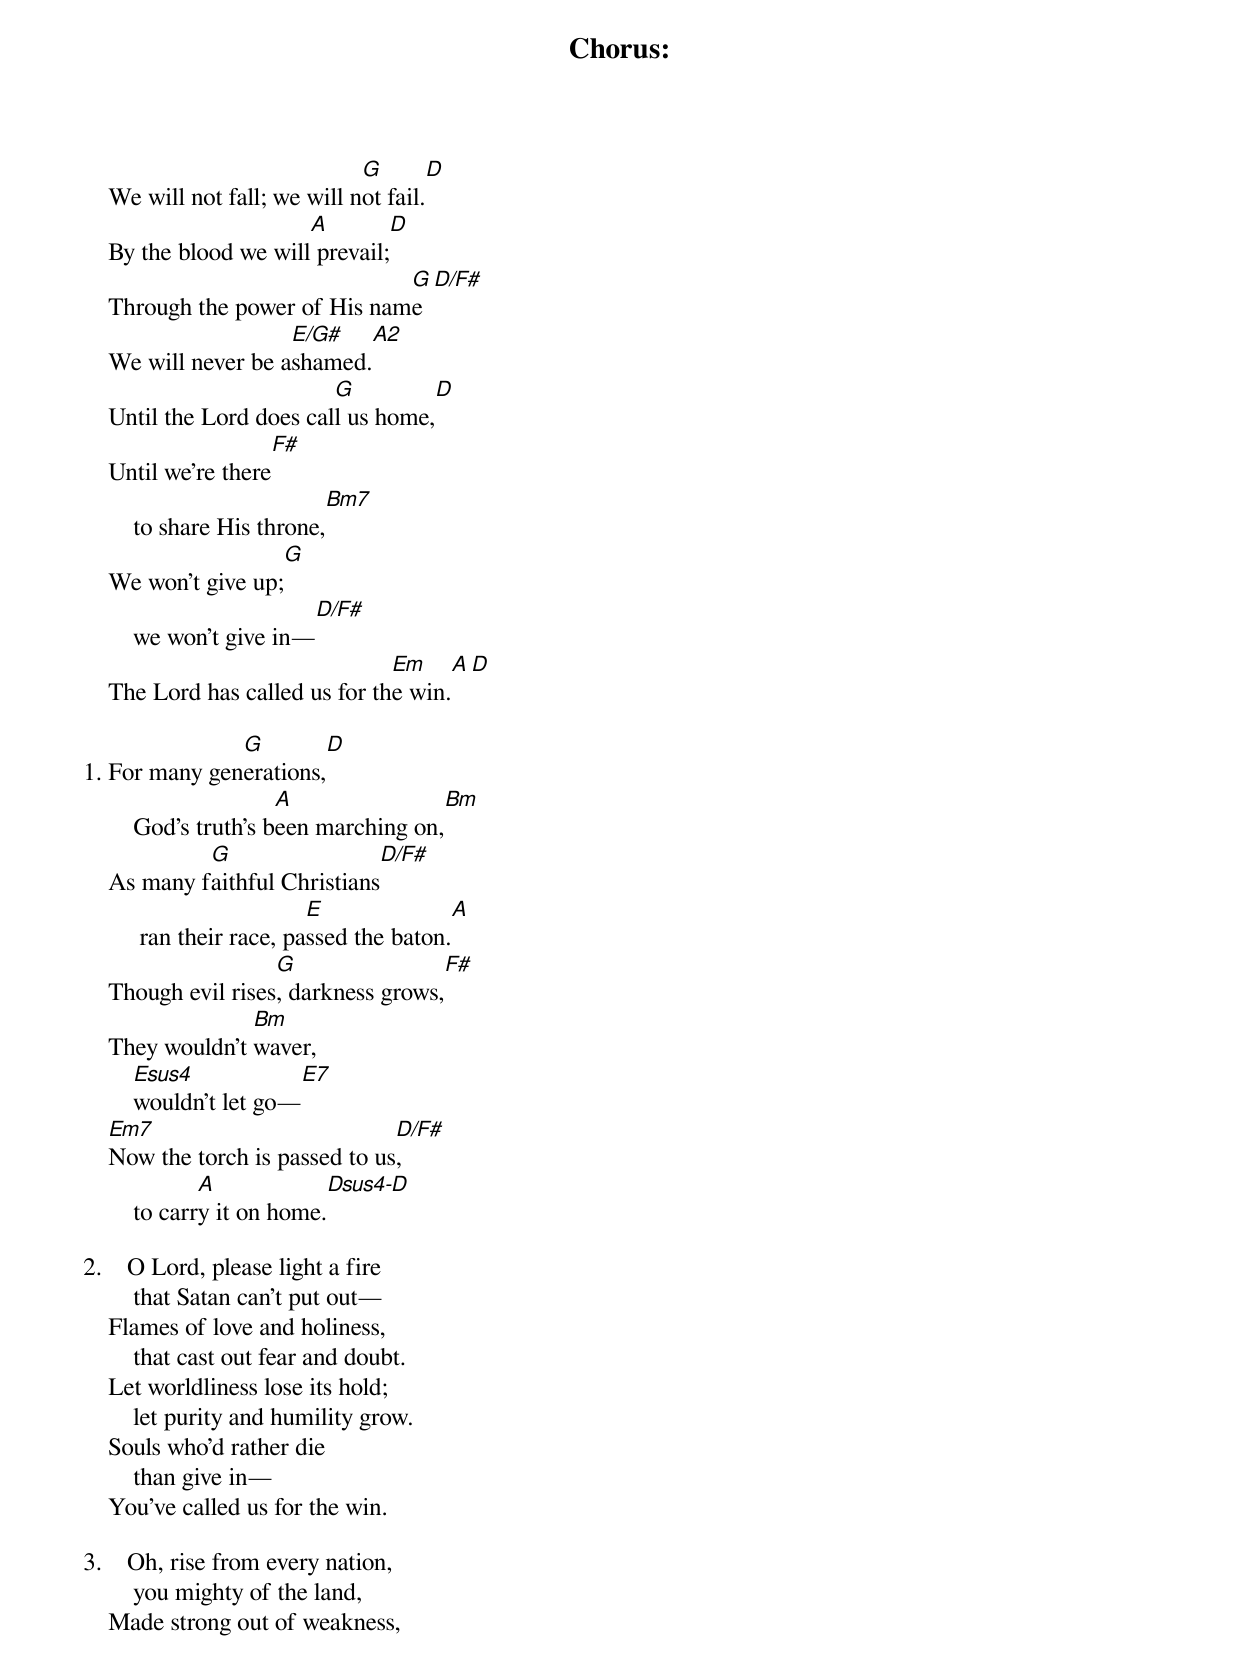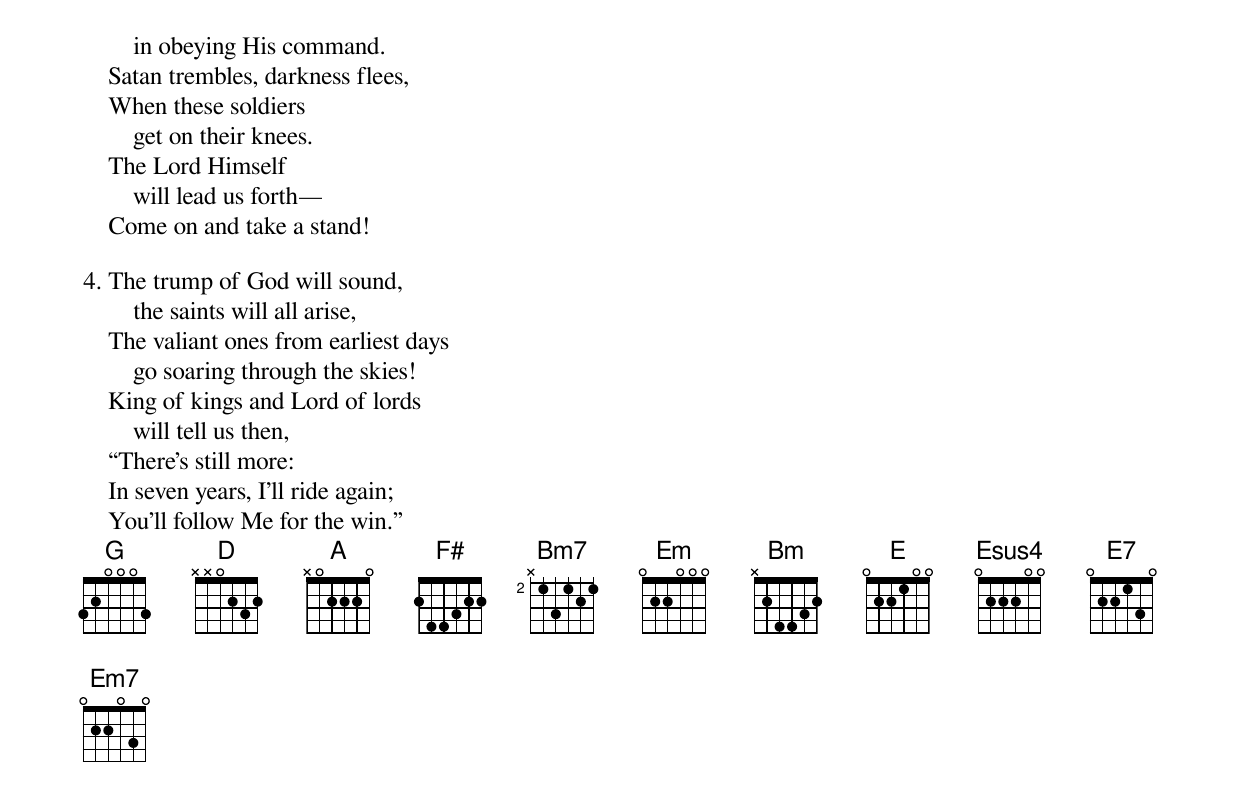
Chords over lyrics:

Chorus:
                               G                              D
    We will not fall; we will not fail.
                        A                              D
    By the blood we will prevail;
                                G                         D/F#
    Through the power of His name
                      E/G#              A2
    We will never be ashamed.
                           G                               D
    Until the Lord does call us home,
                               F#
    Until we’re there
                                  Bm7
        to share His throne,
                                    G
    We won’t give up;
                                    D/F#
        we won’t give in—
                                 Em              A            D
    The Lord has called us for the win.

               G                 D
1. For many generations,
                       A                                       Bm
        God’s truth’s been marching on,
             G                           D/F#
    As many faithful Christians
                           E                                  A
         ran their race, passed the baton.
                     G                    F#
    Though evil rises, darkness grows,
                  Bm
    They wouldn’t waver,
        Esus4               E7
        wouldn’t let go—
    Em7                          D/F#
    Now the torch is passed to us,
               A                 Dsus4-D
        to carry it on home.

2.    O Lord, please light a fire
        that Satan can’t put out—
    Flames of love and holiness,
        that cast out fear and doubt.
    Let worldliness lose its hold;
        let purity and humility grow.
    Souls who’d rather die
        than give in—
    You’ve called us for the win.

3.    Oh, rise from every nation,
        you mighty of the land,
    Made strong out of weakness,
        in obeying His command.
    Satan trembles, darkness flees,
    When these soldiers
        get on their knees.
    The Lord Himself
        will lead us forth—
    Come on and take a stand!

4. The trump of God will sound,
        the saints will all arise,
    The valiant ones from earliest days
        go soaring through the skies!
    King of kings and Lord of lords
        will tell us then,
    “There’s still more:
    In seven years, I’ll ride again;
    You’ll follow Me for the win.”
